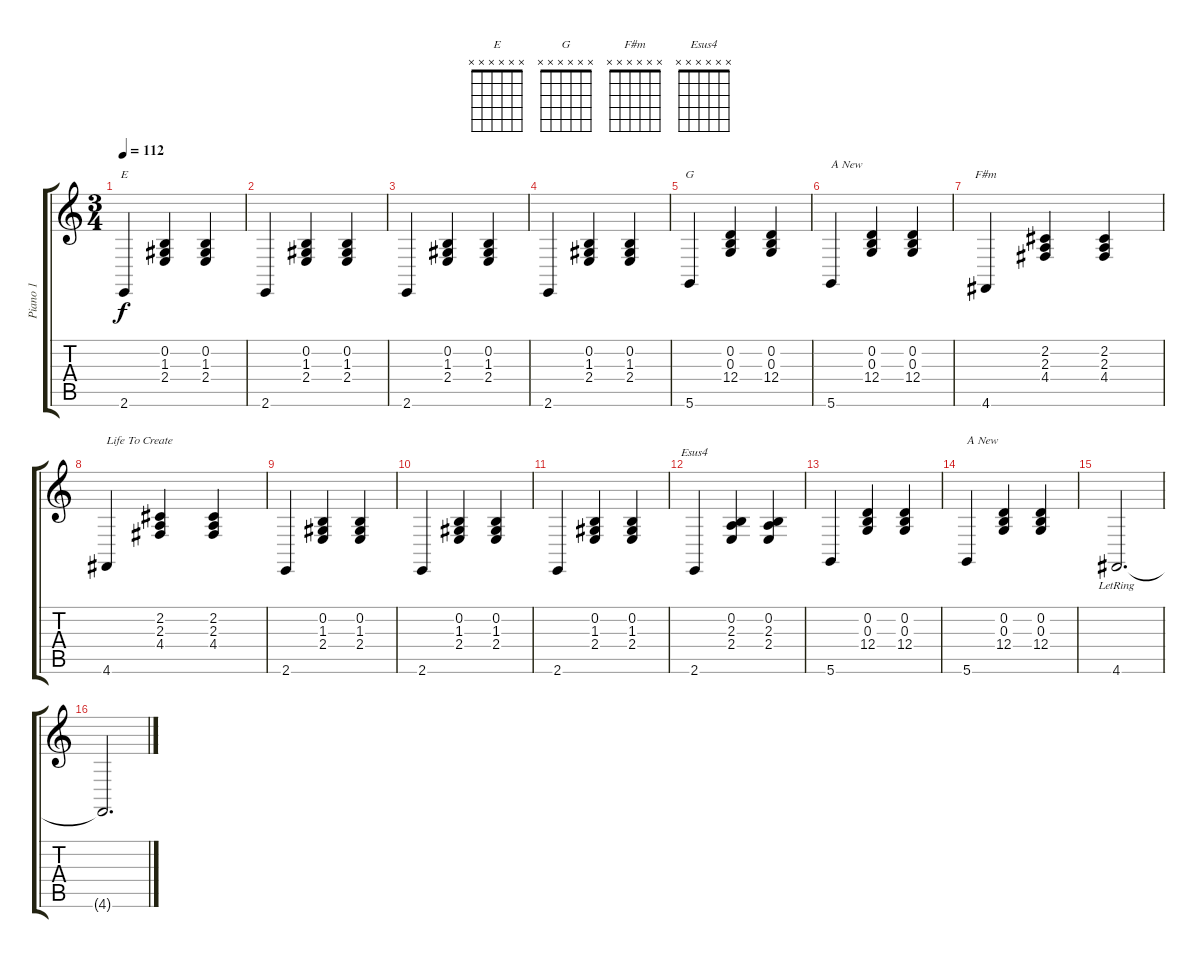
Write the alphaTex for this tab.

\track ("Piano 1" "Piano 1") {instrument acousticgrandpiano}
\staff {score tabs}
\tuning (E4 B3 G3 D3 A2 D2) {hide}
\chord ("E" x x x x x x)
\chord ("G" x x x x x x)
\chord ("F#m" x x x x x x)
\chord ("Esus4" x x x x x x)
\ts (3 4)
\tempo 112
\clef g2
\ks c
2.6.4{ch "E" dy f} (0.2 1.3 2.4).4 (0.2 1.3 2.4).4 |
2.6.4 (0.2 1.3 2.4).4 (0.2 1.3 2.4).4 |
2.6.4 (0.2 1.3 2.4).4 (0.2 1.3 2.4).4 |
2.6.4 (0.2 1.3 2.4).4 (0.2 1.3 2.4).4 |
5.6.4{ch "G"} (0.2 0.3 12.4).4 (0.2 0.3 12.4).4 |
5.6.4{txt "A New"} (0.2 0.3 12.4).4 (0.2 0.3 12.4).4 |
4.6.4{ch "F#m"} (2.2 2.3 4.4).4 (2.2 2.3 4.4).4 |
4.6.4{txt "Life To Create"} (2.2 2.3 4.4).4 (2.2 2.3 4.4).4 |
2.6.4 (0.2 1.3 2.4).4 (0.2 1.3 2.4).4 |
2.6.4 (0.2 1.3 2.4).4 (0.2 1.3 2.4).4 |
2.6.4 (0.2 1.3 2.4).4 (0.2 1.3 2.4).4 |
2.6.4{ch "Esus4"} (0.2 2.3 2.4).4 (0.2 2.3 2.4).4 |
5.6.4 (0.2 0.3 12.4).4 (0.2 0.3 12.4).4 |
5.6.4{txt "A New"} (0.2 0.3 12.4).4 (0.2 0.3 12.4).4 |
4.6{lr}.2{d} |
4.6{t}.2{d}
